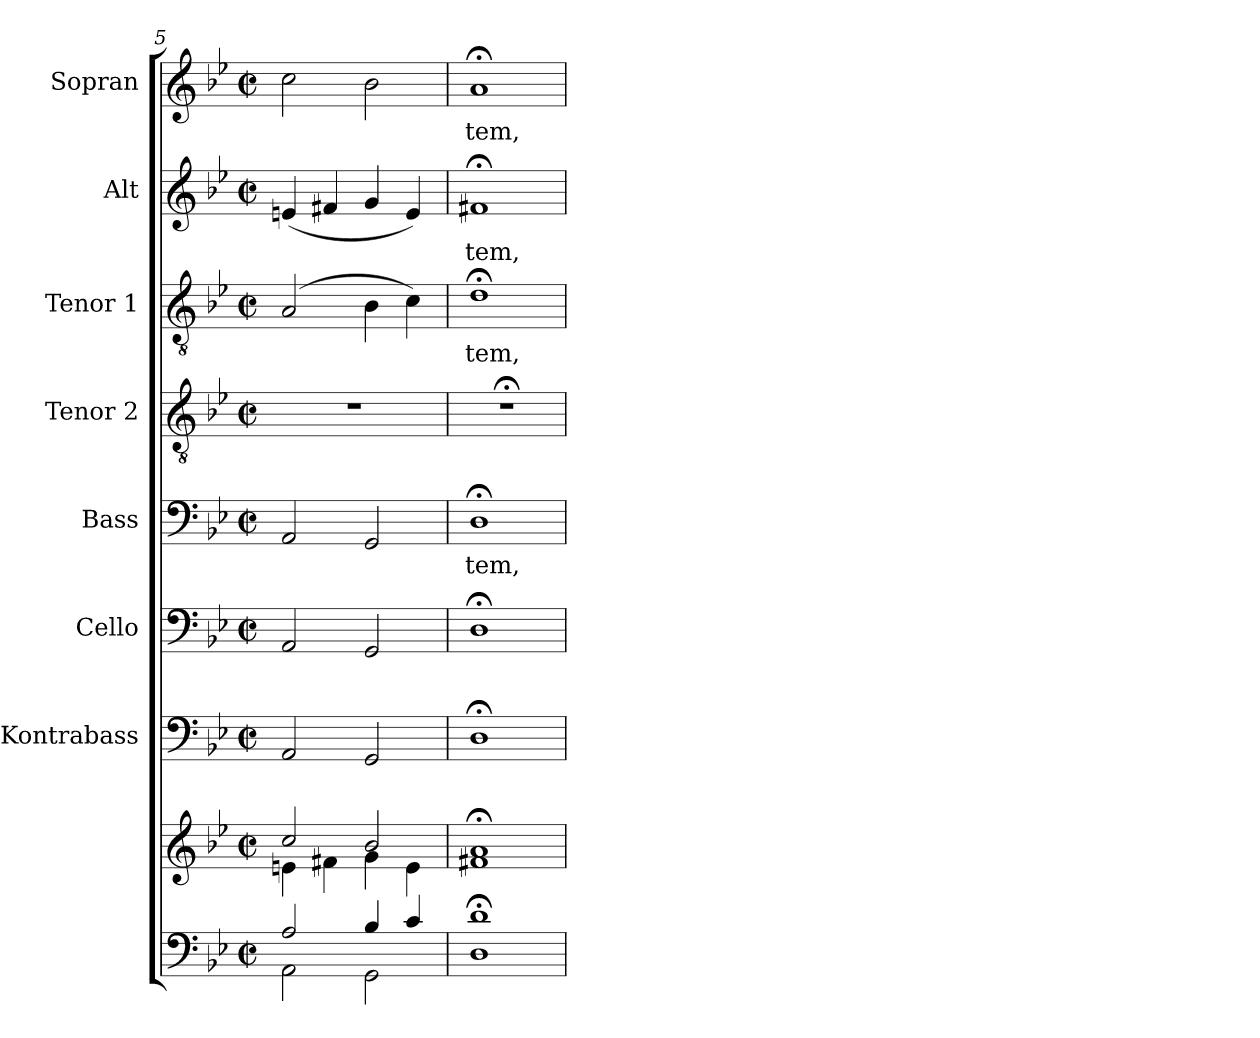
**kern	**kern	**kern	**kern	**kern	**text	**kern	**kern	**text	**kern	**text	**kern	**text
*part8	*part8	*part7	*part6	*part5	*part5	*part4	*part3	*part3	*part2	*part2	*part1	*part1
*staff9	*staff8	*staff7	*staff6	*staff5	*staff5	*staff4	*staff3	*staff3	*staff2	*staff2	*staff1	*staff1
*	*	*I"Kontrabass	*I"Cello	*I"Bass	*	*I"Tenor 2	*I"Tenor 1	*	*I"Alt	*	*I"Sopran	*
*	*	*I'Kb.	*	*I'B.	*	*I'T. 2	*I'T. 1	*	*I'A.	*	*I'S.	*
*clefF4	*clefG2	*clefF4	*clefF4	*clefF4	*	*clefGv2	*clefGv2	*	*clefG2	*	*clefG2	*
*	*	*ITrd7c12	*	*	*	*	*	*	*	*	*	*
*k[b-e-]	*k[b-e-]	*k[b-e-]	*k[b-e-]	*k[b-e-]	*	*k[b-e-]	*k[b-e-]	*	*k[b-e-]	*	*k[b-e-]	*
*B-:	*B-:	*B-:	*B-:	*B-:	*	*B-:	*B-:	*	*B-:	*	*B-:	*
*M2/2	*M2/2	*M2/2	*M2/2	*M2/2	*	*M2/2	*M2/2	*	*M2/2	*	*M2/2	*
*met(c|)	*met(c|)	*met(c|)	*met(c|)	*met(c|)	*	*met(c|)	*met(c|)	*	*met(c|)	*	*met(c|)	*
=5	=5	=5	=5	=5	=5	=5	=5	=5	=5	=5	=5	=5
*^	*^	*	*	*	*	*	*	*	*	*	*	*
2A/	2AA\	2cc/	4en\	2AAA/	2AA/	2AA/	.	1r	(2A/	.	(<4en/	.	2cc\	.
.	.	.	4f#X\	.	.	.	.	.	.	.	4f#X/	.	.	.
4B-/	2GG\	2b-/	4g\	2GGG/	2GG/	2GG/	.	.	4B-\	.	4g/	.	2b-\	.
4c/	.	.	4e\	.	.	.	.	.	4c\)	.	4e/)	.	.	.
=6	=6	=6	=6	=6	=6	=6	=6	=6	=6	=6	=6	=6	=6	=6
!	!	!	!	!	!	!	!LO:LY:b	!	!	!LO:LY:b	!	!LO:LY:b	!	!LO:LY:b
1d;	1D	1a;<	1f#X	1DD;<	1D;<	1D;<	-tem,	1r;<	1d;<	-tem,	1f#X;<	-tem,	1a;<	-tem,
*v	*v	*	*	*	*	*	*	*	*	*	*	*	*	*
*	*v	*v	*	*	*	*	*	*	*	*	*	*	*
=	=	=	=	=	=	=	=	=	=	=	=	=
*-	*-	*-	*-	*-	*-	*-	*-	*-	*-	*-	*-	*-
